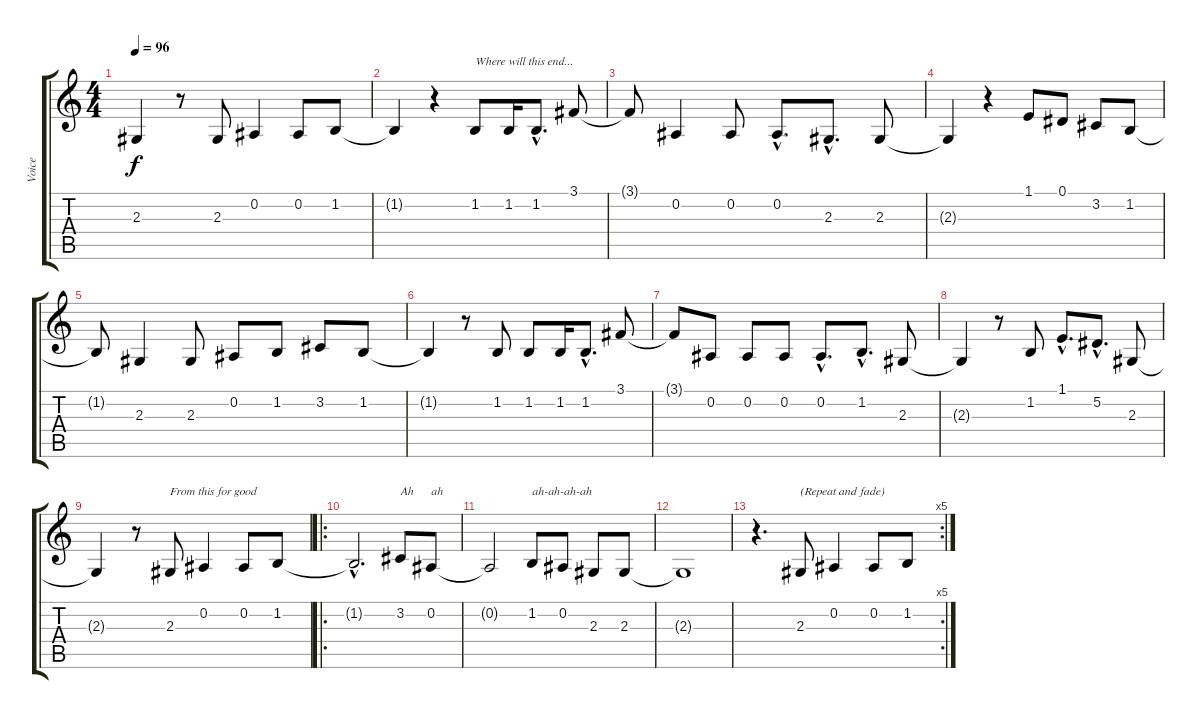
\track ("Voice" "Voice") {instrument clarinet}
\staff {score tabs}
\tuning (Eb4 Bb3 Gb3 Db3 Ab2 Eb2) {hide}
\ts (4 4)
\tempo 96
\clef g2
\ks c
2.3{t}.4{dy f} r.8 2.3.8 0.2.4 0.2.8 1.2.8 |
1.2{t}.4{volume 16} r.4 1.2.8{txt "Where will this end..."} 1.2.16 1.2{hac}.8{d} 3.1.8 |
3.1{t}.8 0.2.4 0.2.8 0.2{hac}.8{d} 2.3{hac}.8{d} 2.3.8 |
2.3{t}.4 r.4 1.1.8 0.1.8 3.2.8 1.2.8 |
1.2{t}.8 2.3.4 2.3.8 0.2.8 1.2.8 3.2.8 1.2.8 |
1.2{t}.4{volume 16} r.8 1.2.8 1.2.8 1.2.16 1.2{hac}.8{d} 3.1.8 |
3.1{t}.8 0.2.8 0.2.8 0.2.8 0.2{hac}.8{d} 1.2{hac}.8{d} 2.3.8 |
2.3{t}.4 r.8 1.2.8 1.1{hac}.8{d} 5.2{hac}.8{d} 2.3.8 |
2.3{t}.4 r.8 2.3.8{txt "From this for good"} 0.2.4 0.2.8 1.2.8 |
\ro
1.2{hac t}.2{d volume 16} 3.2.8{txt "Ah"} 0.2.8{txt "ah"} |
0.2{t}.2 1.2.8{txt "ah-ah-ah-ah"} 0.2.8 2.3.8 2.3.8 |
2.3{t}.1 |
\rc 5
r.4{d} 2.3.8{txt "(Repeat and fade)"} 0.2.4 0.2.8 1.2.8
